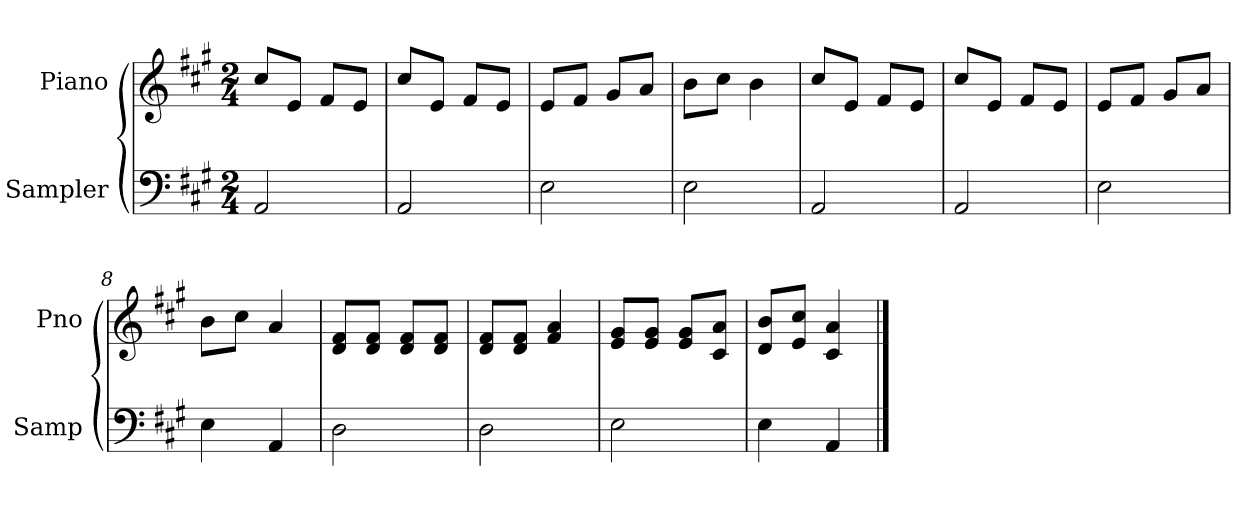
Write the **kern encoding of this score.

**kern	**kern
*part2	*part1
*staff2	*staff1
*I"Sampler	*I"Piano
*I'Samp	*I'Pno
*clefF4	*clefG2
*k[f#c#g#]	*k[f#c#g#]
*A:	*A:
*M2/4	*M2/4
=1	=1
2AA/	8cc#/L
.	8e/J
.	8f#/L
.	8e/J
=2	=2
2AA/	8cc#/L
.	8e/J
.	8f#/L
.	8e/J
=3	=3
2E\	8e/L
.	8f#/J
.	8g#/L
.	8a/J
=4	=4
2E\	8b\L
.	8cc#\J
.	4b\
=5	=5
2AA/	8cc#/L
.	8e/J
.	8f#/L
.	8e/J
=6	=6
2AA/	8cc#/L
.	8e/J
.	8f#/L
.	8e/J
=7	=7
2E\	8e/L
.	8f#/J
.	8g#/L
.	8a/J
=8	=8
4E\	8b\L
.	8cc#\J
4AA/	4a/
=9	=9
2D\	8d/ 8f#/L
.	8d/ 8f#/J
.	8d/ 8f#/L
.	8d/ 8f#/J
=10	=10
2D\	8d/ 8f#/L
.	8d/ 8f#/J
.	4f#/ 4a/
=11	=11
2E\	8e/ 8g#/L
.	8e/ 8g#/J
.	8e/ 8g#/L
.	8c#/ 8a/J
=12	=12
4E\	8d/ 8b/L
.	8e/ 8cc#/J
4AA/	4c#/ 4a/
==	==
*-	*-
